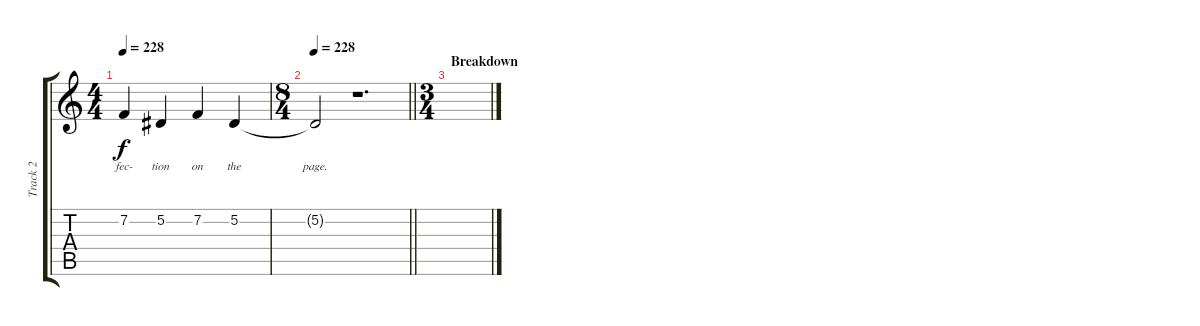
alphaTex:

\track ("Track 2" "Track 2") {instrument clarinet}
\staff {score tabs}
\tuning (Eb4 Bb3 Gb3 Db3 Ab2 Eb2) {hide}
\ts (4 4)
\tempo 228
\clef g2
\ks c
7.2.4{lyrics (0 "fec-") lyrics (1 "") lyrics (2 "") lyrics (3 "") lyrics (4 "") dy f} 5.2.4{lyrics (0 "tion") lyrics (1 "") lyrics (2 "") lyrics (3 "") lyrics (4 "")} 7.2.4{lyrics (0 "on") lyrics (1 "") lyrics (2 "") lyrics (3 "") lyrics (4 "")} 5.2.4{lyrics (0 "the") lyrics (1 "") lyrics (2 "") lyrics (3 "") lyrics (4 "")} |
\ts (8 4)
\tempo 228
\barLineRight lightlight
5.2{t}.2{lyrics (0 "page.") lyrics (1 "") lyrics (2 "") lyrics (3 "") lyrics (4 "")} r.1{d} |
\ts (3 4)
\section ("" "Breakdown")
